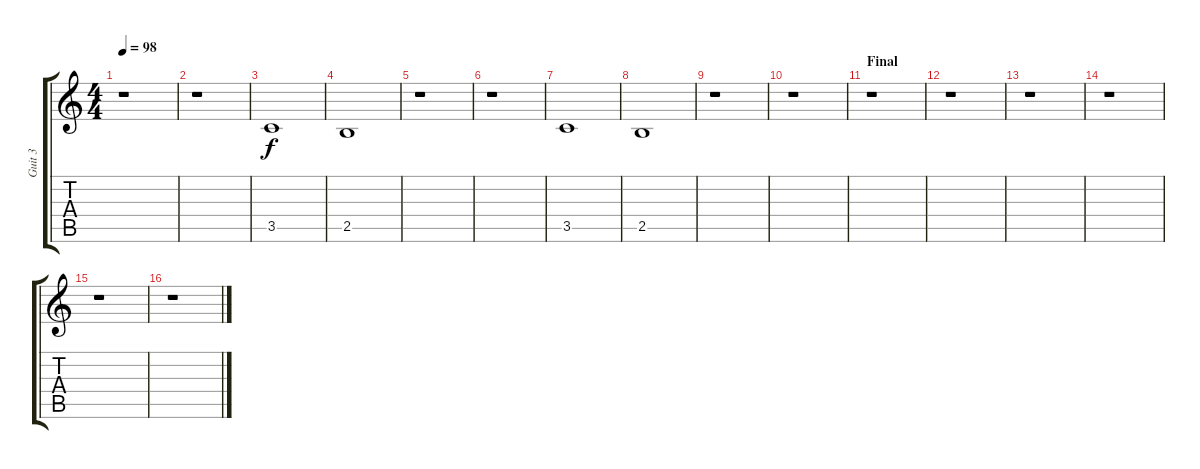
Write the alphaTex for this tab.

\track ("Guit 3" "Guit 3") {instrument distortionguitar}
\staff {score tabs}
\tuning (E4 B3 G3 D3 A2 E2) {hide}
\ts (4 4)
\tempo 98
\clef g2
\ks c
r.1{dy f} |
r.1 |
3.5.1 |
2.5.1 |
r.1 |
r.1 |
3.5.1 |
2.5.1 |
r.1 |
r.1 |
\section ("" "Final")
r.1 |
r.1 |
r.1 |
r.1 |
r.1 |
r.1
